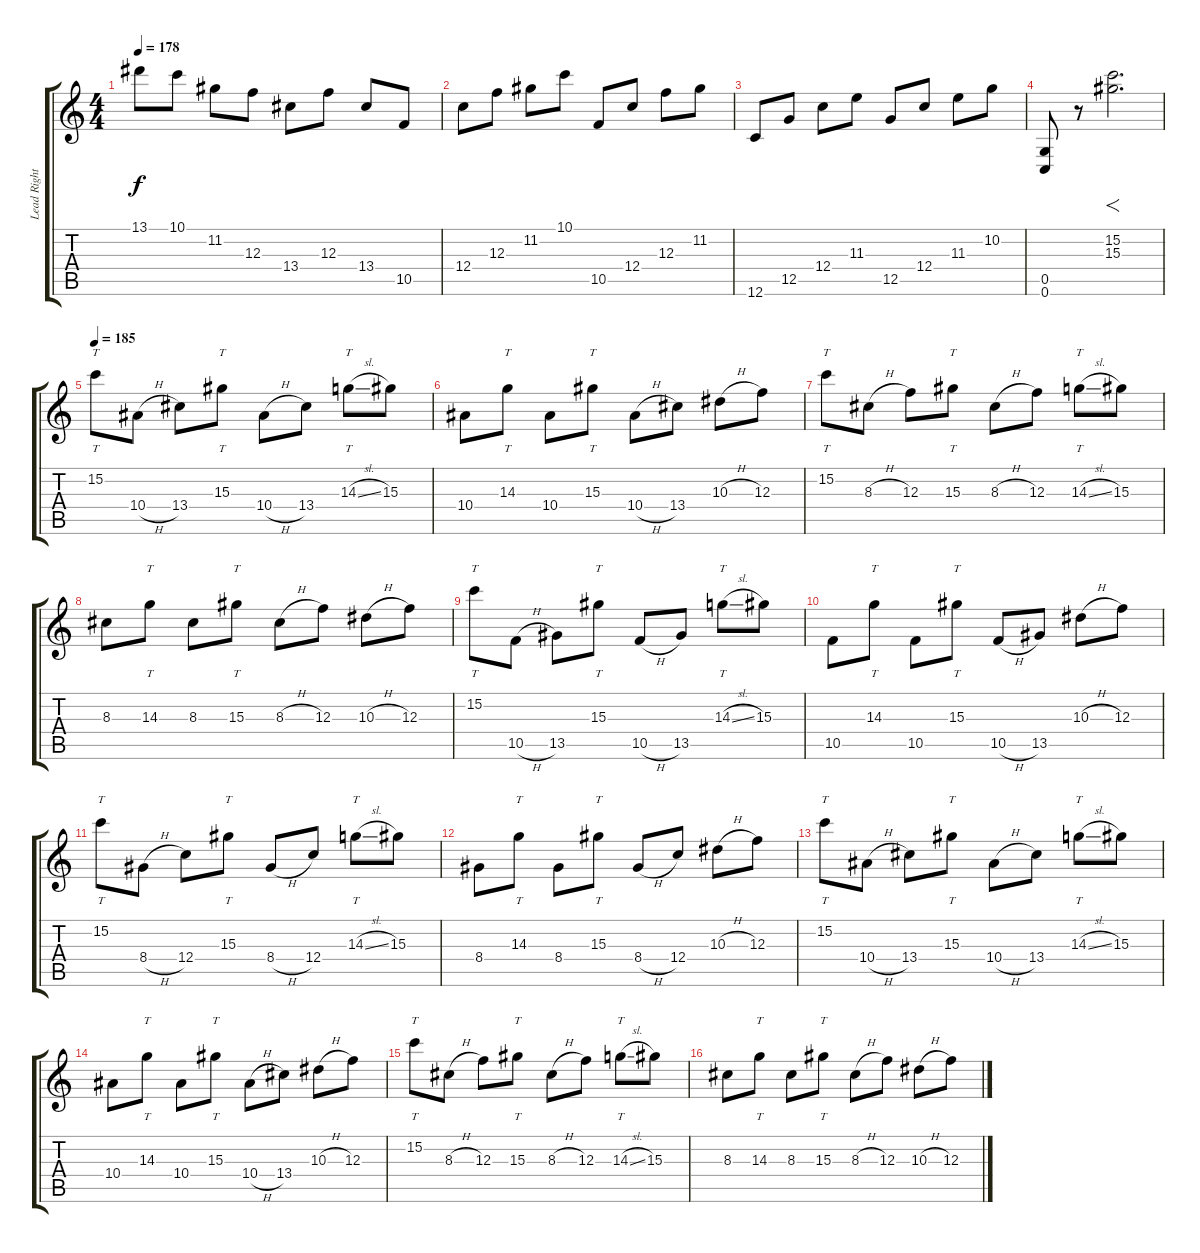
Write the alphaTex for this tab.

\track ("Lead Right" "Lead Right") {instrument distortionguitar}
\staff {score tabs}
\tuning (D4 A3 F3 C3 G2 C2) {hide}
\ts (4 4)
\tempo 178
\clef g2
\ks c
13.1.8{dy f} 10.1.8 11.2.8 12.3.8 13.4.8 12.3.8 13.4.8 10.5.8 |
12.4.8 12.3.8 11.2.8 10.1.8 10.5.8 12.4.8 12.3.8 11.2.8 |
12.6.8 12.5.8 12.4.8 11.3.8 12.5.8 12.4.8 11.3.8 10.2.8 |
(0.5 0.6).8 r.8 (15.2 15.3).2{f d} |
\tempo 185
15.2.8{tt} 10.4{h}.8 13.4.8 15.3.8{tt} 10.4{h}.8 13.4.8 14.3{sl}.8{tt} 15.3.8 |
10.4.8 14.3.8{tt} 10.4.8 15.3.8{tt} 10.4{h}.8 13.4.8 10.3{h}.8 12.3.8 |
15.2.8{tt} 8.3{h}.8 12.3.8 15.3.8{tt} 8.3{h}.8 12.3.8 14.3{sl}.8{tt} 15.3.8 |
8.3.8 14.3.8{tt} 8.3.8 15.3.8{tt} 8.3{h}.8 12.3.8 10.3{h}.8 12.3.8 |
15.2.8{tt} 10.5{h}.8 13.5.8 15.3.8{tt} 10.5{h}.8 13.5.8 14.3{sl}.8{tt} 15.3.8 |
10.5.8 14.3.8{tt} 10.5.8 15.3.8{tt} 10.5{h}.8 13.5.8 10.3{h}.8 12.3.8 |
15.2.8{tt} 8.4{h}.8 12.4.8 15.3.8{tt} 8.4{h}.8 12.4.8 14.3{sl}.8{tt} 15.3.8 |
8.4.8 14.3.8{tt} 8.4.8 15.3.8{tt} 8.4{h}.8 12.4.8 10.3{h}.8 12.3.8 |
15.2.8{tt} 10.4{h}.8 13.4.8 15.3.8{tt} 10.4{h}.8 13.4.8 14.3{sl}.8{tt} 15.3.8 |
10.4.8 14.3.8{tt} 10.4.8 15.3.8{tt} 10.4{h}.8 13.4.8 10.3{h}.8 12.3.8 |
15.2.8{tt} 8.3{h}.8 12.3.8 15.3.8{tt} 8.3{h}.8 12.3.8 14.3{sl}.8{tt} 15.3.8 |
8.3.8 14.3.8{tt} 8.3.8 15.3.8{tt} 8.3{h}.8 12.3.8 10.3{h}.8 12.3.8
